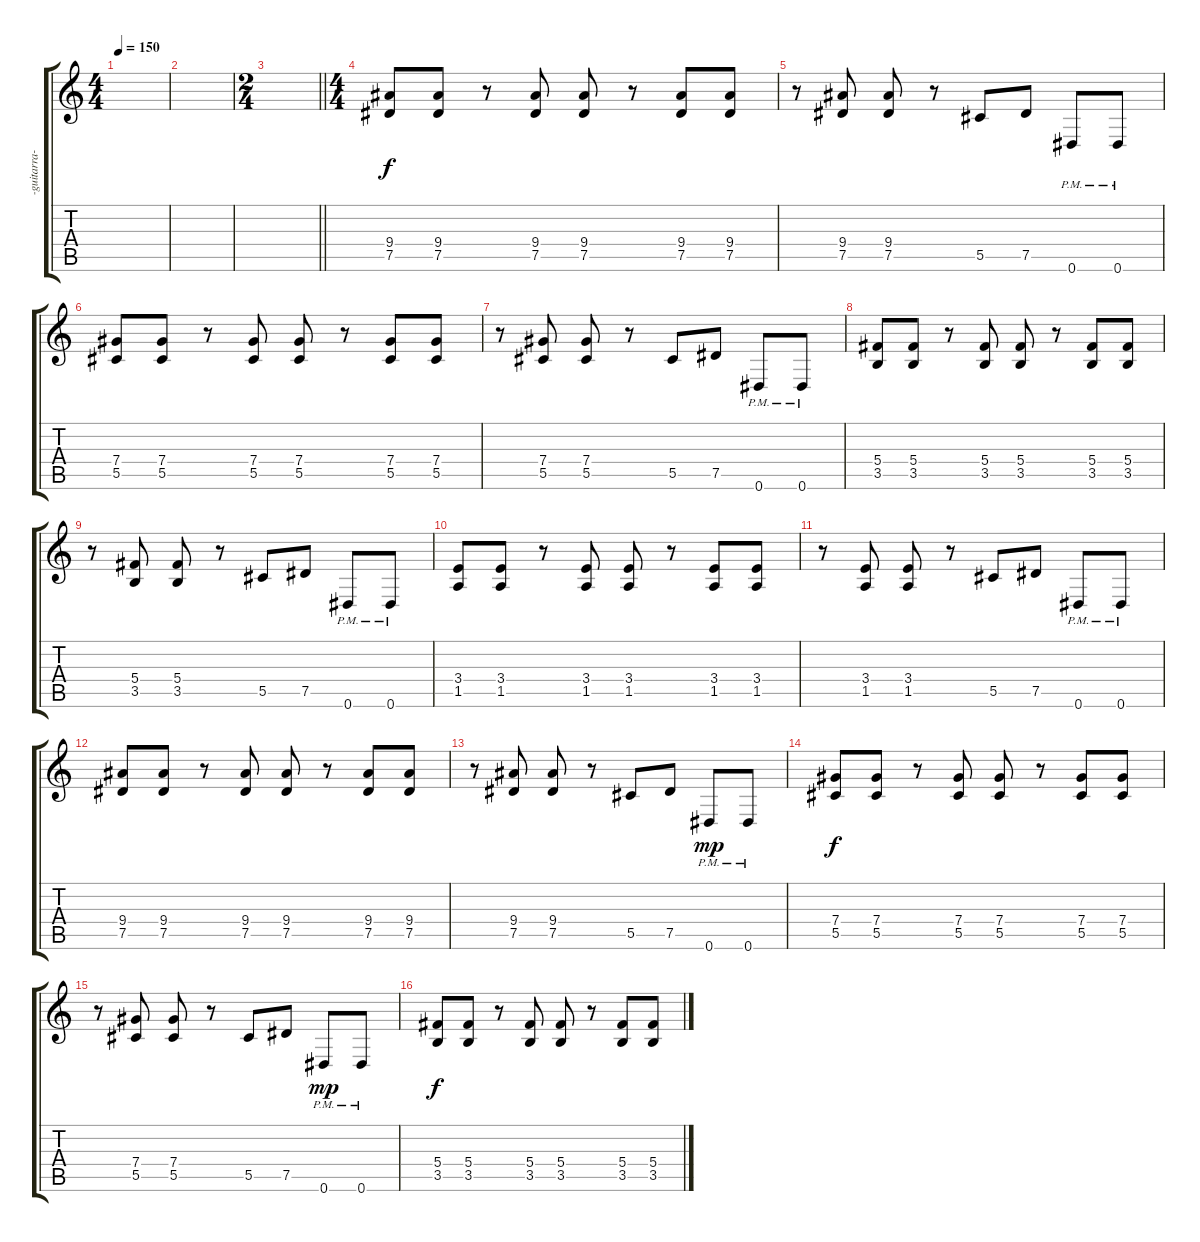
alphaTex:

\track ("-guitarra-" "-guitarra-") {instrument distortionguitar}
\staff {score tabs}
\tuning (Eb4 Bb3 Gb3 Db3 Ab2 Eb2) {hide}
\ts (4 4)
\tempo 150
\clef g2
\ks c
|
|
\ts (2 4)
\barLineRight lightlight
|
\ts (4 4)
\section ("" "")
(9.4 7.5).8 (9.4 7.5).8 r.8 (9.4 7.5).8 (9.4 7.5).8 r.8 (9.4 7.5).8 (9.4 7.5).8 |
r.8 (9.4 7.5).8 (9.4 7.5).8 r.8 5.5.8 7.5.8 0.6{pm}.8 0.6{pm}.8 |
(7.4 5.5).8 (7.4 5.5).8 r.8 (7.4 5.5).8 (7.4 5.5).8 r.8 (7.4 5.5).8 (7.4 5.5).8 |
r.8 (7.4 5.5).8 (7.4 5.5).8 r.8 5.5.8 7.5.8 0.6{pm}.8 0.6{pm}.8 |
(5.4 3.5).8 (5.4 3.5).8 r.8 (5.4 3.5).8 (5.4 3.5).8 r.8 (5.4 3.5).8 (5.4 3.5).8 |
r.8 (5.4 3.5).8 (5.4 3.5).8 r.8 5.5.8 7.5.8 0.6{pm}.8 0.6{pm}.8 |
(3.4 1.5).8 (3.4 1.5).8 r.8 (3.4 1.5).8 (3.4 1.5).8 r.8 (3.4 1.5).8 (3.4 1.5).8 |
r.8 (3.4 1.5).8 (3.4 1.5).8 r.8 5.5.8 7.5.8 0.6{pm}.8 0.6{pm}.8 |
(9.4 7.5).8 (9.4 7.5).8 r.8 (9.4 7.5).8 (9.4 7.5).8 r.8 (9.4 7.5).8 (9.4 7.5).8 |
r.8 (9.4 7.5).8 (9.4 7.5).8 r.8 5.5.8 7.5.8 0.6{pm}.8{dy mp} 0.6{pm}.8 |
(7.4 5.5).8{dy f} (7.4 5.5).8 r.8 (7.4 5.5).8 (7.4 5.5).8 r.8 (7.4 5.5).8 (7.4 5.5).8 |
r.8 (7.4 5.5).8 (7.4 5.5).8 r.8 5.5.8 7.5.8 0.6{pm}.8{dy mp} 0.6{pm}.8 |
(5.4 3.5).8{dy f} (5.4 3.5).8 r.8 (5.4 3.5).8 (5.4 3.5).8 r.8 (5.4 3.5).8 (5.4 3.5).8
